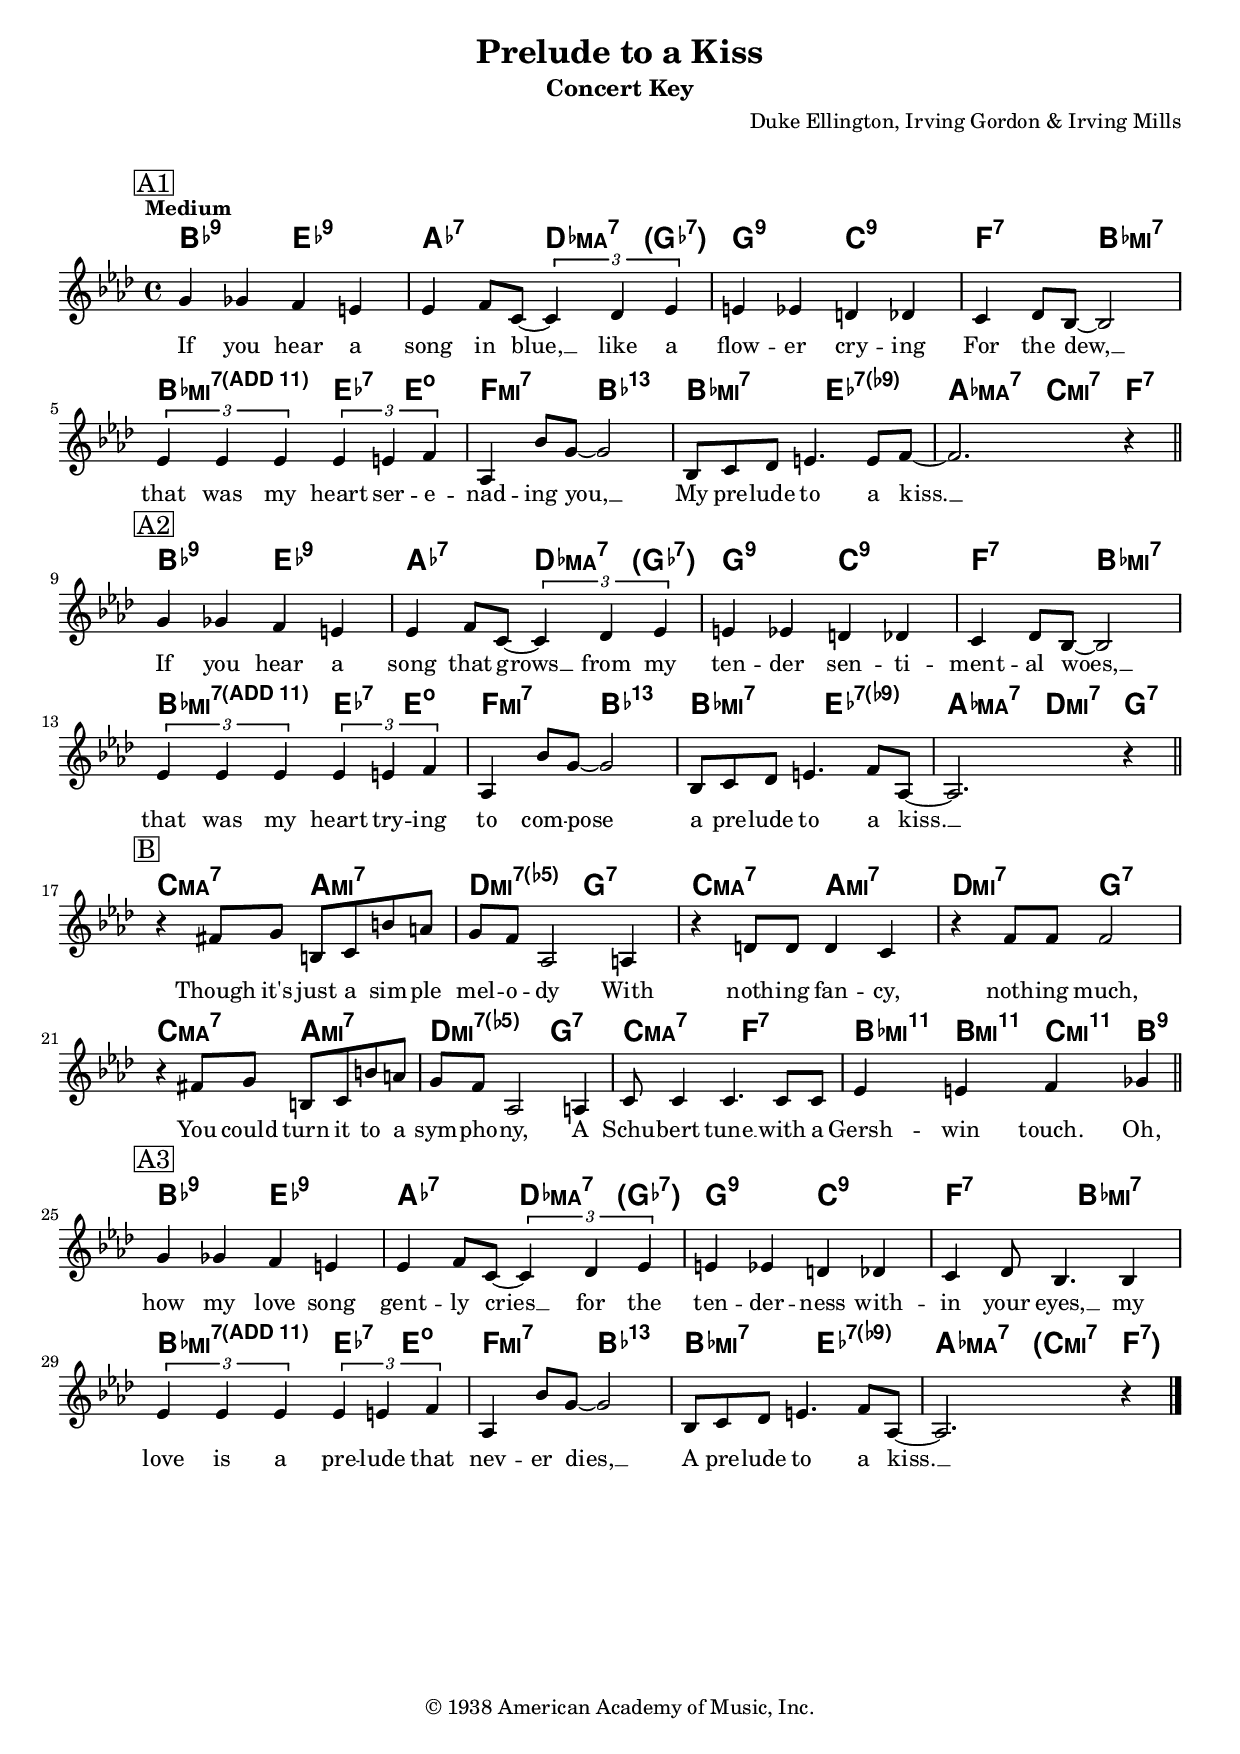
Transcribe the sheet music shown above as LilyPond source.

\version "2.24.0"

\include "english.ly"

instrument = "Concert Key"
whatKey = af,
whatClef = "treble"

%% -*- Mode: LilyPond -*-

#(set-global-staff-size 18)

\include "lead-sheets.ily"

refrainLyrics = \lyricmode {
If you hear
a song in blue, __
like a flow -- er cry -- ing
For the dew, __
that was my heart ser -- e -- nad -- ing you, __
My pre -- lude to a kiss. __
If you hear a song that grows __
from my ten -- der sen -- ti -- ment -- al woes, __
that was my heart try -- ing to com -- pose
a pre -- lude to a kiss. __
Though it's just a sim -- ple mel -- o -- dy
With noth -- ing fan -- cy,
noth -- ing much,
You could turn it to a sym -- pho -- ny,
A Schu -- bert tune __ with a Gersh -- win touch.
Oh, how my love song gent -- ly cries __
for the ten -- der -- ness with -- in your eyes, __
my love is a pre -- lude that nev -- er dies, __
A pre -- lude to a kiss. __
}

refrainChords = \chordmode {
  d2:9 g2:9 c2:7 f4:maj7
  \set chordNameFunction = #begin-end-parenthesis-ignatzek-chord-names
  bf4:7
  \unset chordNameFunction
  b2:9 e2:9 a2:7 d2:m7
  d2:m7.11 g4:7 gs4:dim7 a2:m7 d2:13 d2:m7 g2:7.9- c2:maj7 e4:m7 a4:7

  d2:9 g2:9 c2:7 f4:maj7
  \set chordNameFunction = #begin-end-parenthesis-ignatzek-chord-names
  bf4:7
  \unset chordNameFunction
  b2:9 e2:9 a2:7 d2:m7
  d2:m7.11 g4:7 gs4:dim7 a2:m7 d2:13 d2:m7 g2:7.9- c2:maj7 fs4:m7 b4:7

  e2:maj7 cs2:m7 fs2:m7.5- b2:7 e2:maj7 cs2:m7 fs2:m7 b2:7
  e2:maj7 cs2:m7 fs2:m7.5- b2:7 e2:maj7 a2:7 d4:m11 ef4:m11 e4:m11 ef4:9

  d2:9 g2:9 c2:7 f4:maj7
  \set chordNameFunction = #begin-end-parenthesis-ignatzek-chord-names
  bf4:7
  \unset chordNameFunction
  b2:9 e2:9 a2:7 d2:m7
  d2:m7.11 g4:7 gs4:dim7 a2:m7 d2:13 d2:m7 g2:7.9- c2:maj7
  \set chordNameFunction = #begin-parenthesis-ignatzek-chord-names
  e4:m7
  \set chordNameFunction = #end-parenthesis-ignatzek-chord-names
  a4:7
  \unset chordNameFunction
}

refrainMelody = \relative f' {
  \time 4/4
  \key c \major
  \clef \whatClef
  \tempo "Medium"

  \mark \markup{ \box "A1" }
  
  b4 bf4 a4 af4 | g4 a8 e8~ \tuplet 3/2 { e4 f4 g4 } | gs4 g4 fs4 f4 | e4 f8 d8~ d2 |
  \tuplet 3/2 { g4 g4 g4 } \tuplet 3/2 { g4 gs4 a4 } |
  c,4 d'8 b8~ b2 | d,8 e8 f8 af4. af8 a8~ | a2. r4 |

  \bar "||"
  \break

  \mark \markup{ \box "A2" }

  b4 bf4 a4 af4 | g4 a8 e8~ \tuplet 3/2 { e4 f4 g4 } | gs4 g4 fs4 f4 | e4 f8 d8~ d2 |
  \tuplet 3/2 { g4 g4 g4 } \tuplet 3/2 { g4 gs4 a4 } |
  c,4 d'8 b8~ b2 | d,8 e8 f8 af4. a8 c,8~ | c2. r4 |

  \bar "||"
  \break

  \mark \markup{ \box "B" }
  
  r4 as'8 b8 ds,8 e8 ds'8 cs8 | b8 a8 c,2 cs4 | r4 fs8 fs8 fs4 e4 | r4 a8 a8 a2 |
  r4 as8 b8 ds,8 e8 ds'8 cs8 | b8 a8 c,2 cs4 | e8 e4 e4. e8 e8 | g4 af4 a4 bf4 |
  
  \bar "||"
  \break

  \mark \markup{ \box "A3" }

  b4 bf4 a4 af4 | g4 a8 e8~ \tuplet 3/2 { e4 f4 g4 } | gs4 g4 fs4 f4 | e4 f8 d4. d4 |
  \tuplet 3/2 { g4 g4 g4 } \tuplet 3/2 { g4 gs4 a4 } |
  c,4 d'8 b8~ b2 | d,8 e8 f8 af4. a8 c,8~ | c2. r4 |

  \bar "|."
}

\include "paper.ily"

\header {
  title = "Prelude to a Kiss"
  subtitle = \instrument
  composer = "Duke Ellington, Irving Gordon & Irving Mills"
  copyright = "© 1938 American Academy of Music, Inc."
}

\markup {
  % Leave a gap after the header
  \vspace #1
}

\score {
  <<
    { \context ChordNames 
      {
      \override ChordName.font-size = #+3
      \override ChordName.font-series = #'bold
      \set chordChanges = ##t
     \transpose c \whatKey {
       \refrainChords
	}
      }
      }
    \new Staff {
      \context Voice = "voiceMelody" { 
	\noDoubleAccidentalMusic \transpose c \whatKey {
	  \refrainMelody
	  }
	}
    }
    \new Lyrics \lyricsto "voiceMelody"
    {
      \refrainLyrics
    }
  >>
  \layout { }
}

